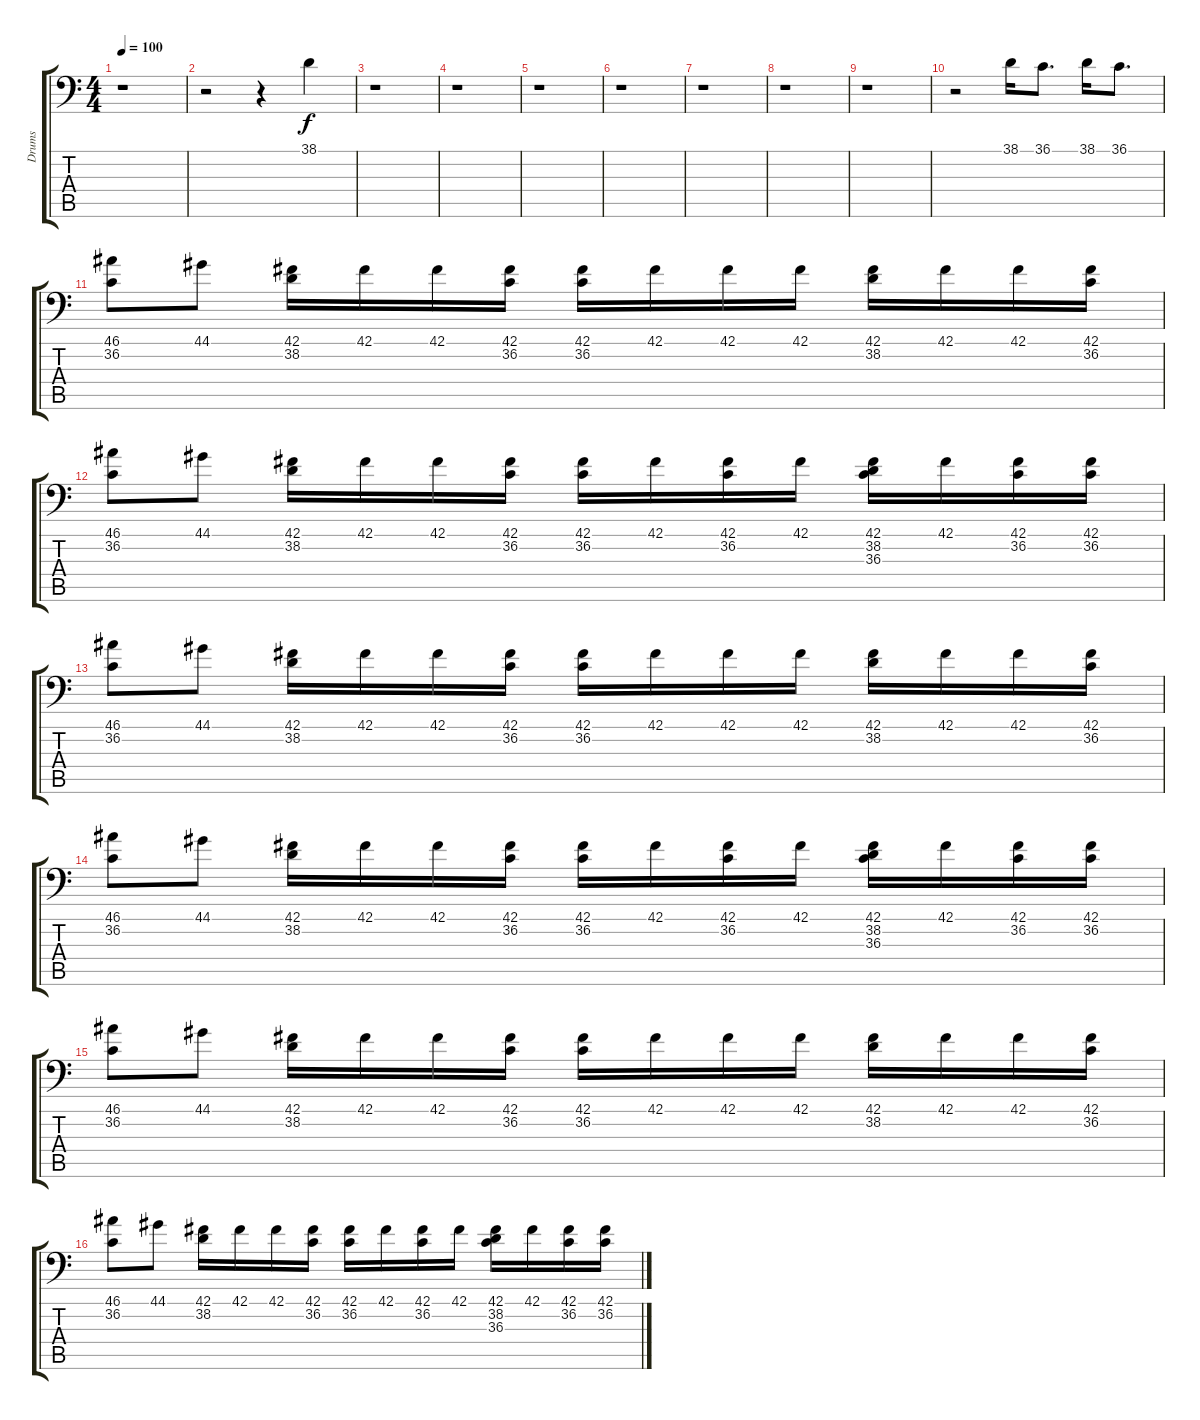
\track ("Drums" "Drums") {instrument acousticgrandpiano}
\staff {score tabs}
\tuning (C-1 C-1 C-1 C-1 C-1 C-1) {hide}
\ts (4 4)
\tempo 100
\clef f4
\ks c
r.1{dy f} |
r.2 r.4 38.1.4 |
r.1 |
r.1 |
r.1 |
r.1 |
r.1 |
r.1 |
r.1 |
r.2 38.1.16 36.1.8{d} 38.1.16 36.1.8{d} |
(46.1 36.2).8 44.1.8 (42.1 38.2).16 42.1.16 42.1.16 (42.1 36.2).16 (42.1 36.2).16 42.1.16 42.1.16 42.1.16 (42.1 38.2).16 42.1.16 42.1.16 (42.1 36.2).16 |
(46.1 36.2).8 44.1.8 (42.1 38.2).16 42.1.16 42.1.16 (42.1 36.2).16 (42.1 36.2).16 42.1.16 (42.1 36.2).16 42.1.16 (42.1 38.2 36.3).16 42.1.16 (42.1 36.2).16 (42.1 36.2).16 |
(46.1 36.2).8 44.1.8 (42.1 38.2).16 42.1.16 42.1.16 (42.1 36.2).16 (42.1 36.2).16 42.1.16 42.1.16 42.1.16 (42.1 38.2).16 42.1.16 42.1.16 (42.1 36.2).16 |
(46.1 36.2).8 44.1.8 (42.1 38.2).16 42.1.16 42.1.16 (42.1 36.2).16 (42.1 36.2).16 42.1.16 (42.1 36.2).16 42.1.16 (42.1 38.2 36.3).16 42.1.16 (42.1 36.2).16 (42.1 36.2).16 |
(46.1 36.2).8 44.1.8 (42.1 38.2).16 42.1.16 42.1.16 (42.1 36.2).16 (42.1 36.2).16 42.1.16 42.1.16 42.1.16 (42.1 38.2).16 42.1.16 42.1.16 (42.1 36.2).16 |
(46.1 36.2).8 44.1.8 (42.1 38.2).16 42.1.16 42.1.16 (42.1 36.2).16 (42.1 36.2).16 42.1.16 (42.1 36.2).16 42.1.16 (42.1 38.2 36.3).16 42.1.16 (42.1 36.2).16 (42.1 36.2).16
